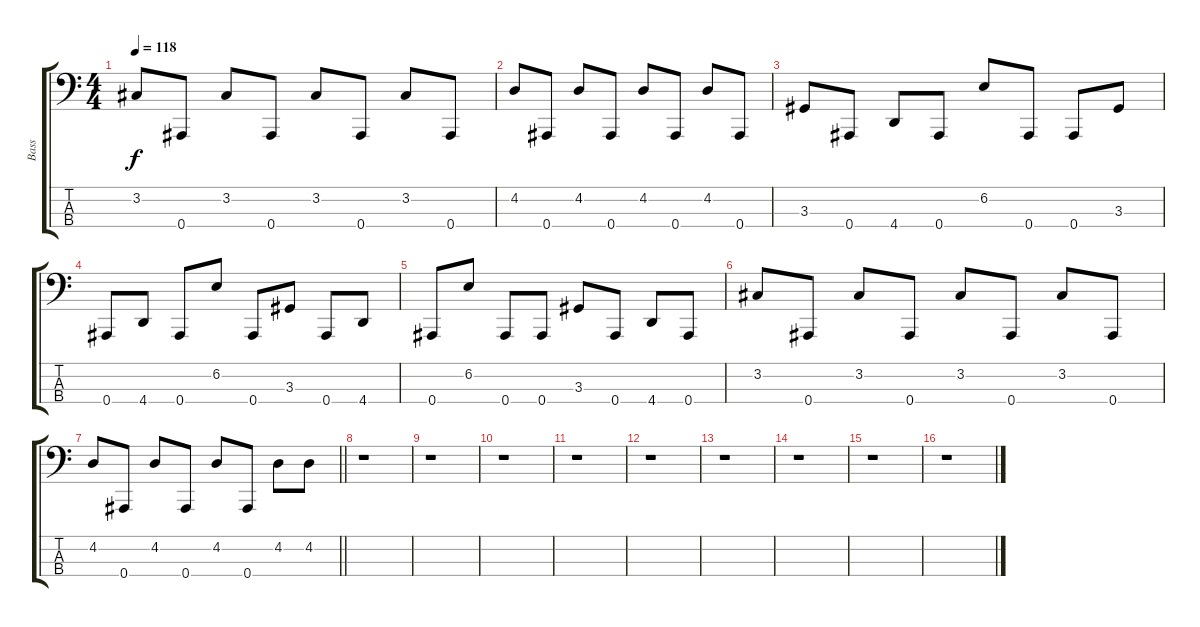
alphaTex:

\track ("Bass" "Bass") {instrument electricbassfinger}
\staff {score tabs}
\tuning (F2 Bb1 F1 Bb0) {hide}
\ts (4 4)
\tempo 118
\clef f4
\ks c
3.2.8{dy f} 0.4.8 3.2.8 0.4.8 3.2.8 0.4.8 3.2.8 0.4.8 |
4.2.8 0.4.8 4.2.8 0.4.8 4.2.8 0.4.8 4.2.8 0.4.8 |
3.3.8 0.4.8 4.4.8 0.4.8 6.2.8 0.4.8 0.4.8 3.3.8 |
0.4.8 4.4.8 0.4.8 6.2.8 0.4.8 3.3.8 0.4.8 4.4.8 |
0.4.8 6.2.8 0.4.8 0.4.8 3.3.8 0.4.8 4.4.8 0.4.8 |
3.2.8 0.4.8 3.2.8 0.4.8 3.2.8 0.4.8 3.2.8 0.4.8 |
\barLineRight lightlight
4.2.8 0.4.8 4.2.8 0.4.8 4.2.8 0.4.8 4.2.8 4.2.8 |
r.1 |
r.1 |
r.1 |
r.1 |
r.1 |
r.1 |
r.1 |
r.1 |
r.1
